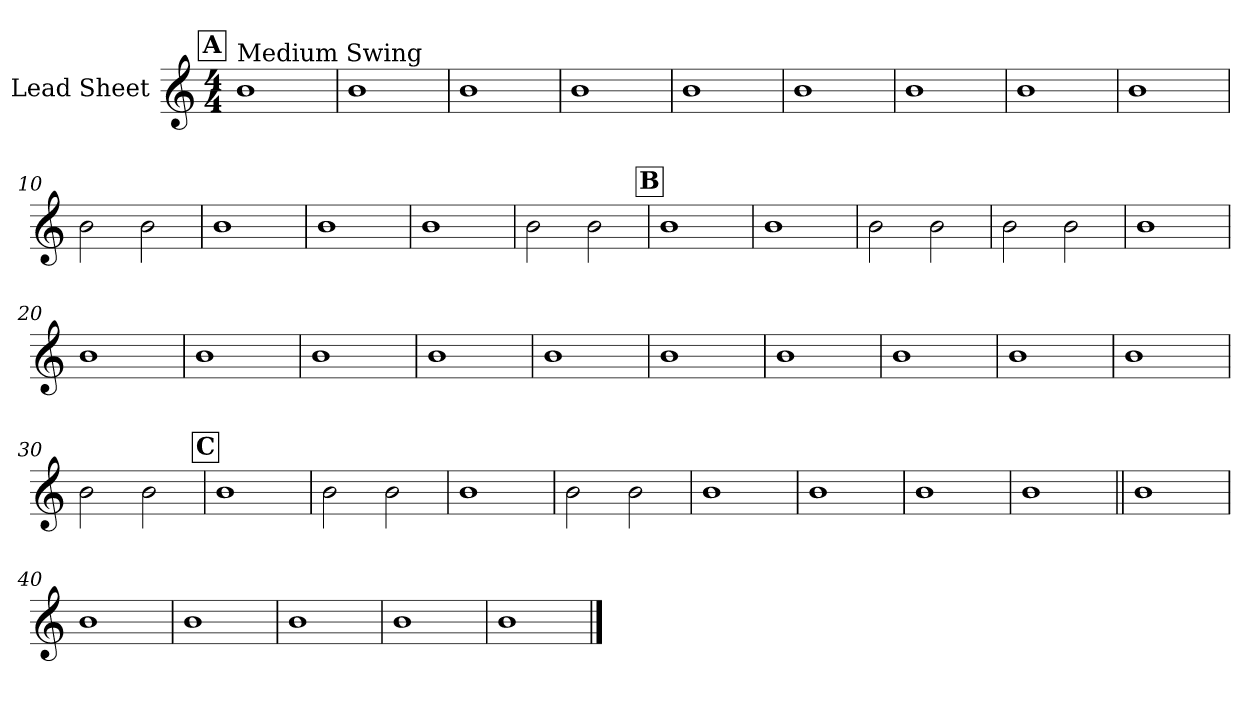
**kern
*part1
*staff1
*I"Lead Sheet
*clefG2
*k[]
*M4/4
!!LO:REH:place=s1:a:fs=14:t=A
=1
!LO:TX:a:t=Medium Swing
1b
=2
1b
=3
1b
=4
1b
!!LO:LB:g=z
=5
1b
=6
1b
=7
1b
=8
1b
!!LO:LB:g=z
=9
1b
=10
2b\
2b\
=11
1b
=12
1b
!!LO:LB:g=z
=13
1b
=14
2b\
2b\
!!LO:REH:place=s1:a:fs=14:t=B
=15
1b
=16
1b
!!LO:LB:g=z
=17
2b\
2b\
=18
2b\
2b\
=19
1b
=20
1b
!!LO:LB:g=z
=21
1b
=22
1b
=23
1b
=24
1b
!!LO:LB:g=z
=25
1b
=26
1b
=27
1b
=28
1b
!!LO:LB:g=z
=29
1b
=30
2b\
2b\
!!LO:REH:place=s1:a:fs=14:t=C
=31
1b
=32
2b\
2b\
!!LO:LB:g=z
=33
1b
=34
2b\
2b\
=35
1b
=36
1b
!!LO:LB:g=z
=37
1b
=38
1b
!!LO:PB:g=z
=39||
1b
=40
1b
=41
1b
=42
1b
=43
1b
=44
1b
==
*-
